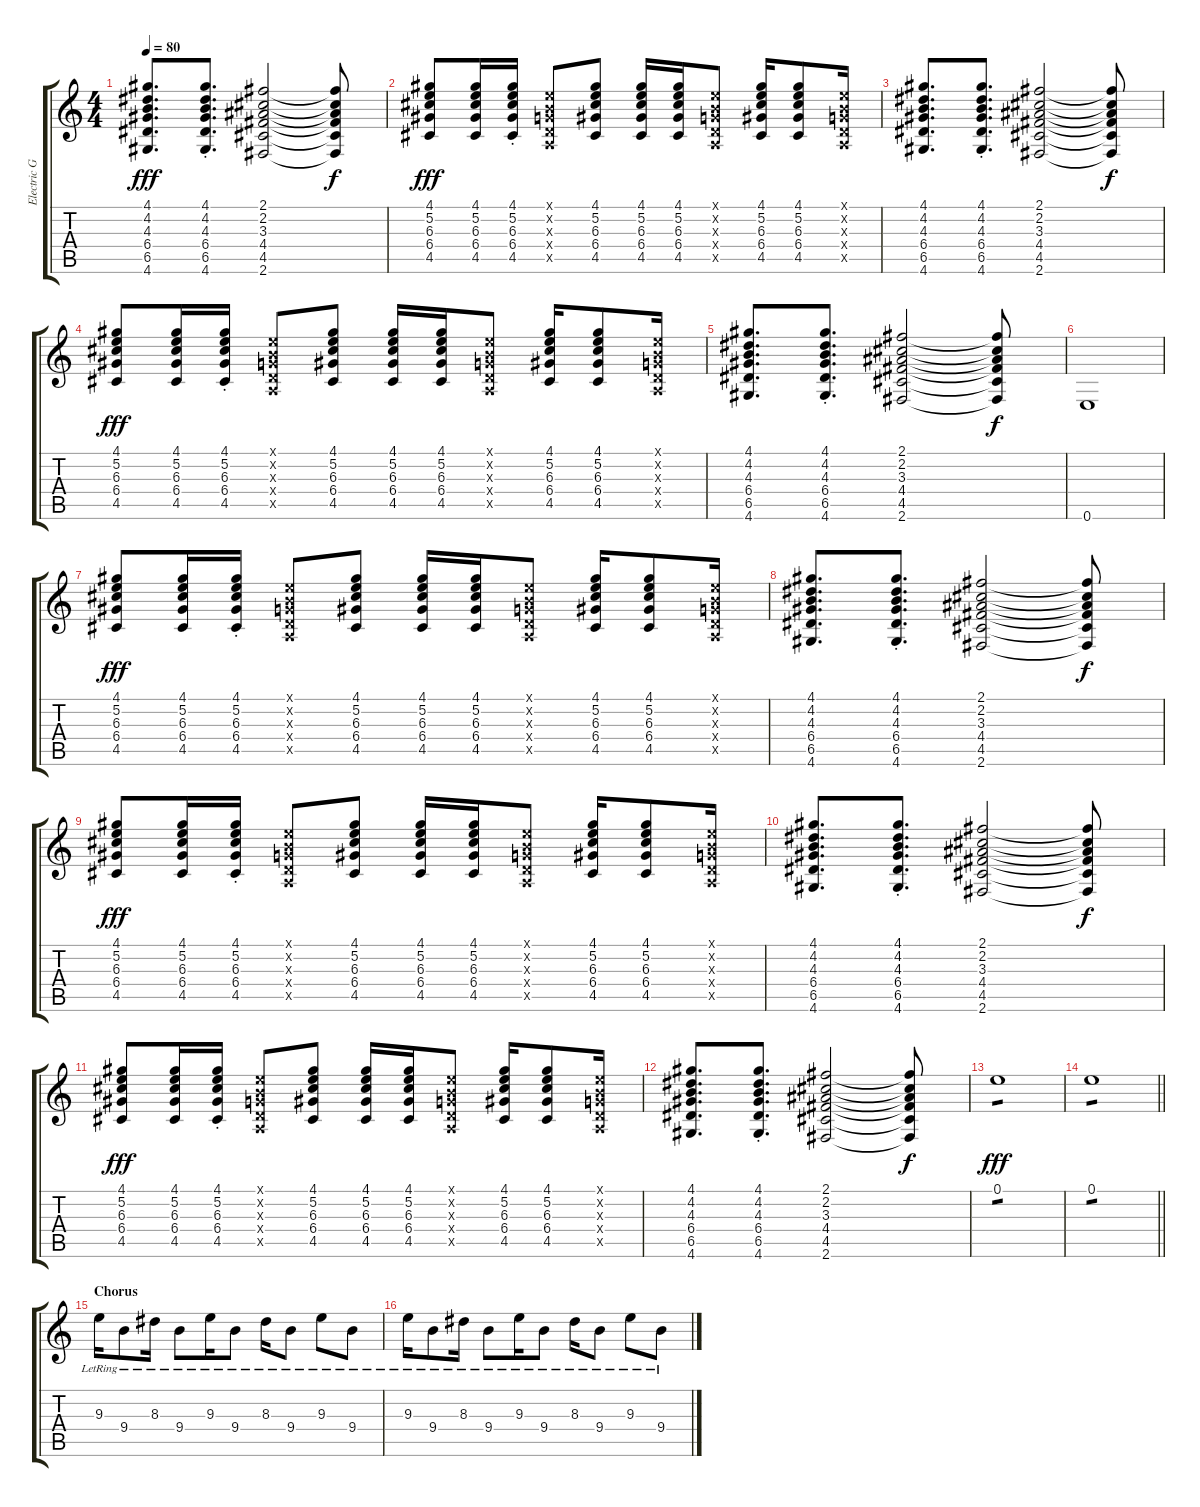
\track ("Electric Guitar" "Electric G") {instrument electricguitarclean}
\staff {score tabs}
\tuning (E4 B3 G3 D3 A2 E2) {hide}
\ts (4 4)
\tempo 80
\clef g2
\ks c
(4.1 4.2 4.3 6.4 6.5 4.6).8{d dy fff} (4.1{st} 4.2 4.3 6.4 6.5 4.6).8{d} (2.1 2.2 3.3 4.4 4.5 2.6).2 (2.1{t} 2.2{t} 3.3{t} 4.4{t} 4.5{t} 2.6{t}).8{dy f} |
(4.1 5.2 6.3 6.4 4.5).8{dy fff volume 3} (4.1 5.2 6.3 6.4 4.5).16 (4.1{st} 5.2 6.3 6.4 4.5).16 (0.1{x} 0.2{x} 0.3{x} 0.4{x} 0.5{x}).8 (4.1 5.2 6.3 6.4 4.5).8 (4.1 5.2 6.3 6.4 4.5).16 (4.1 5.2 6.3 6.4 4.5).16 (0.1{x} 0.2{x} 0.3{x} 0.4{x} 0.5{x}).8 (4.1 5.2 6.3 6.4 4.5).16 (4.1 5.2 6.3 6.4 4.5).8 (0.1{x} 0.2{x} 0.3{x} 0.4{x} 0.5{x}).16 |
(4.1 4.2 4.3 6.4 6.5 4.6).8{d} (4.1{st} 4.2 4.3 6.4 6.5 4.6).8{d} (2.1 2.2 3.3 4.4 4.5 2.6).2 (2.1{t} 2.2{t} 3.3{t} 4.4{t} 4.5{t} 2.6{t}).8{dy f} |
(4.1 5.2 6.3 6.4 4.5).8{dy fff volume 3} (4.1 5.2 6.3 6.4 4.5).16 (4.1{st} 5.2 6.3 6.4 4.5).16 (0.1{x} 0.2{x} 0.3{x} 0.4{x} 0.5{x}).8 (4.1 5.2 6.3 6.4 4.5).8 (4.1 5.2 6.3 6.4 4.5).16 (4.1 5.2 6.3 6.4 4.5).16 (0.1{x} 0.2{x} 0.3{x} 0.4{x} 0.5{x}).8 (4.1 5.2 6.3 6.4 4.5).16 (4.1 5.2 6.3 6.4 4.5).8 (0.1{x} 0.2{x} 0.3{x} 0.4{x} 0.5{x}).16 |
(4.1 4.2 4.3 6.4 6.5 4.6).8{d} (4.1{st} 4.2 4.3 6.4 6.5 4.6).8{d} (2.1 2.2 3.3 4.4 4.5 2.6).2 (2.1{t} 2.2{t} 3.3{t} 4.4{t} 4.5{t} 2.6{t}).8{dy f} |
0.6.1 |
(4.1 5.2 6.3 6.4 4.5).8{dy fff volume 3} (4.1 5.2 6.3 6.4 4.5).16 (4.1{st} 5.2 6.3 6.4 4.5).16 (0.1{x} 0.2{x} 0.3{x} 0.4{x} 0.5{x}).8 (4.1 5.2 6.3 6.4 4.5).8 (4.1 5.2 6.3 6.4 4.5).16 (4.1 5.2 6.3 6.4 4.5).16 (0.1{x} 0.2{x} 0.3{x} 0.4{x} 0.5{x}).8 (4.1 5.2 6.3 6.4 4.5).16 (4.1 5.2 6.3 6.4 4.5).8 (0.1{x} 0.2{x} 0.3{x} 0.4{x} 0.5{x}).16 |
(4.1 4.2 4.3 6.4 6.5 4.6).8{d} (4.1{st} 4.2 4.3 6.4 6.5 4.6).8{d} (2.1 2.2 3.3 4.4 4.5 2.6).2 (2.1{t} 2.2{t} 3.3{t} 4.4{t} 4.5{t} 2.6{t}).8{dy f} |
(4.1 5.2 6.3 6.4 4.5).8{dy fff volume 3} (4.1 5.2 6.3 6.4 4.5).16 (4.1{st} 5.2 6.3 6.4 4.5).16 (0.1{x} 0.2{x} 0.3{x} 0.4{x} 0.5{x}).8 (4.1 5.2 6.3 6.4 4.5).8 (4.1 5.2 6.3 6.4 4.5).16 (4.1 5.2 6.3 6.4 4.5).16 (0.1{x} 0.2{x} 0.3{x} 0.4{x} 0.5{x}).8 (4.1 5.2 6.3 6.4 4.5).16 (4.1 5.2 6.3 6.4 4.5).8 (0.1{x} 0.2{x} 0.3{x} 0.4{x} 0.5{x}).16 |
(4.1 4.2 4.3 6.4 6.5 4.6).8{d} (4.1{st} 4.2 4.3 6.4 6.5 4.6).8{d} (2.1 2.2 3.3 4.4 4.5 2.6).2 (2.1{t} 2.2{t} 3.3{t} 4.4{t} 4.5{t} 2.6{t}).8{dy f} |
(4.1 5.2 6.3 6.4 4.5).8{dy fff volume 3} (4.1 5.2 6.3 6.4 4.5).16 (4.1{st} 5.2 6.3 6.4 4.5).16 (0.1{x} 0.2{x} 0.3{x} 0.4{x} 0.5{x}).8 (4.1 5.2 6.3 6.4 4.5).8 (4.1 5.2 6.3 6.4 4.5).16 (4.1 5.2 6.3 6.4 4.5).16 (0.1{x} 0.2{x} 0.3{x} 0.4{x} 0.5{x}).8 (4.1 5.2 6.3 6.4 4.5).16 (4.1 5.2 6.3 6.4 4.5).8 (0.1{x} 0.2{x} 0.3{x} 0.4{x} 0.5{x}).16 |
(4.1 4.2 4.3 6.4 6.5 4.6).8{d} (4.1{st} 4.2 4.3 6.4 6.5 4.6).8{d} (2.1 2.2 3.3 4.4 4.5 2.6).2 (2.1{t} 2.2{t} 3.3{t} 4.4{t} 4.5{t} 2.6{t}).8{dy f} |
0.1.1{tp 1 dy fff volume 16} |
\barLineRight lightlight
0.1.1{tp 1 volume 16} |
\section ("" "Chorus")
9.3{lr}.16 9.4{lr}.8 8.3{lr}.16 9.4{lr}.8 9.3{lr}.16 9.4{lr}.8 8.3{lr}.16 9.4{lr}.8 9.3{lr}.8 9.4{lr}.8 |
9.3{lr}.16 9.4{lr}.8 8.3{lr}.16 9.4{lr}.8 9.3{lr}.16 9.4{lr}.8 8.3{lr}.16 9.4{lr}.8 9.3{lr}.8 9.4{lr}.8
